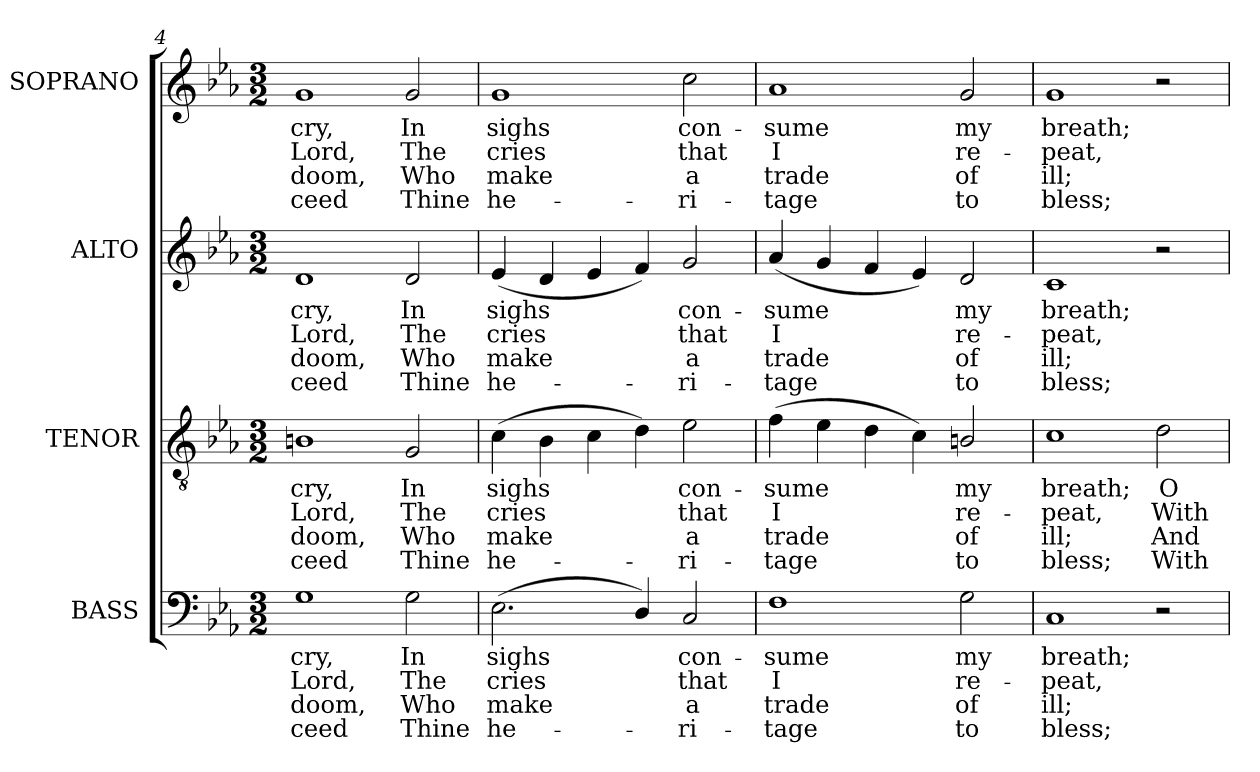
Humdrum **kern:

**kern	**text	**text	**text	**text	**kern	**text	**text	**text	**text	**kern	**text	**text	**text	**text	**kern	**text	**text	**text	**text
*part4	*part4	*part4	*part4	*part4	*part3	*part3	*part3	*part3	*part3	*part2	*part2	*part2	*part2	*part2	*part1	*part1	*part1	*part1	*part1
*staff4	*staff4	*staff4	*staff4	*staff4	*staff3	*staff3	*staff3	*staff3	*staff3	*staff2	*staff2	*staff2	*staff2	*staff2	*staff1	*staff1	*staff1	*staff1	*staff1
*I"BASS	*	*	*	*	*I"TENOR	*	*	*	*	*I"ALTO	*	*	*	*	*I"SOPRANO	*	*	*	*
*I'B.	*	*	*	*	*I'T.	*	*	*	*	*I'A.	*	*	*	*	*I'S.	*	*	*	*
*clefF4	*	*	*	*	*clefGv2	*	*	*	*	*clefG2	*	*	*	*	*clefG2	*	*	*	*
*	*	*	*	*	*ITrd7c12	*	*	*	*	*	*	*	*	*	*	*	*	*	*
*k[b-e-a-]	*	*	*	*	*k[b-e-a-]	*	*	*	*	*k[b-e-a-]	*	*	*	*	*k[b-e-a-]	*	*	*	*
*c:	*	*	*	*	*c:	*	*	*	*	*c:	*	*	*	*	*c:	*	*	*	*
*M3/2	*	*	*	*	*M3/2	*	*	*	*	*M3/2	*	*	*	*	*M3/2	*	*	*	*
=4	=4	=4	=4	=4	=4	=4	=4	=4	=4	=4	=4	=4	=4	=4	=4	=4	=4	=4	=4
!	!LO:LY:b:color=#000000	!LO:LY:b:color=#000000	!LO:LY:b:color=#000000	!LO:LY:b:color=#000000	!	!	!	!	!	!	!	!	!	!	!	!	!	!	!
!	!	!	!	!	!	!LO:LY:b:color=#000000	!LO:LY:b:color=#000000	!LO:LY:b:color=#000000	!LO:LY:b:color=#000000	!	!	!	!	!	!	!	!	!	!
!	!	!	!	!	!	!	!	!	!	!	!LO:LY:b:color=#000000	!LO:LY:b:color=#000000	!LO:LY:b:color=#000000	!LO:LY:b:color=#000000	!	!	!	!	!
!	!	!	!	!	!	!	!	!	!	!	!	!	!	!	!	!LO:LY:b:color=#000000	!LO:LY:b:color=#000000	!LO:LY:b:color=#000000	!LO:LY:b:color=#000000
1Gi	cry,	Lord,	-doom,	ceed	1BBni	cry,	Lord,	-doom,	ceed	1di	cry,	Lord,	-doom,	ceed	1gi	cry,	Lord,	-doom,	ceed
!	!LO:LY:b:color=#000000	!LO:LY:b:color=#000000	!LO:LY:b:color=#000000	!LO:LY:b:color=#000000	!	!	!	!	!	!	!	!	!	!	!	!	!	!	!
!	!	!	!	!	!	!LO:LY:b:color=#000000	!LO:LY:b:color=#000000	!LO:LY:b:color=#000000	!LO:LY:b:color=#000000	!	!	!	!	!	!	!	!	!	!
!	!	!	!	!	!	!	!	!	!	!	!LO:LY:b:color=#000000	!LO:LY:b:color=#000000	!LO:LY:b:color=#000000	!LO:LY:b:color=#000000	!	!	!	!	!
!	!	!	!	!	!	!	!	!	!	!	!	!	!	!	!	!LO:LY:b:color=#000000	!LO:LY:b:color=#000000	!LO:LY:b:color=#000000	!LO:LY:b:color=#000000
2Gi\	In	The	Who	Thine	2GGi/	In	The	Who	Thine	2di/	In	The	Who	Thine	2gi/	In	The	Who	Thine
=5	=5	=5	=5	=5	=5	=5	=5	=5	=5	=5	=5	=5	=5	=5	=5	=5	=5	=5	=5
!	!LO:LY:b:color=#000000	!LO:LY:b:color=#000000	!LO:LY:b:color=#000000	!LO:LY:b:color=#000000	!	!	!	!	!	!	!	!	!	!	!	!	!	!	!
!	!	!	!	!	!	!LO:LY:b:color=#000000	!LO:LY:b:color=#000000	!LO:LY:b:color=#000000	!LO:LY:b:color=#000000	!	!	!	!	!	!	!	!	!	!
!	!	!	!	!	!	!	!	!	!	!	!LO:LY:b:color=#000000	!LO:LY:b:color=#000000	!LO:LY:b:color=#000000	!LO:LY:b:color=#000000	!	!	!	!	!
!	!	!	!	!	!	!	!	!	!	!	!	!	!	!	!	!LO:LY:b:color=#000000	!LO:LY:b:color=#000000	!LO:LY:b:color=#000000	!LO:LY:b:color=#000000
(2.E-i\	sighs	cries	make	he-	(4Ci\	sighs	cries	make	he-	(4e-i/	sighs	cries	make	he-	1gi	sighs	cries	make	he-
.	.	.	.	.	4BB-i\	.	.	.	.	4di/	.	.	.	.	.	.	.	.	.
.	.	.	.	.	4Ci\	.	.	.	.	4e-i/	.	.	.	.	.	.	.	.	.
4Di/)	.	.	.	.	4Di\)	.	.	.	.	4fi/)	.	.	.	.	.	.	.	.	.
!	!LO:LY:b:color=#000000	!LO:LY:b:color=#000000	!LO:LY:b:color=#000000	!LO:LY:b:color=#000000	!	!	!	!	!	!	!	!	!	!	!	!	!	!	!
!	!	!	!	!	!	!LO:LY:b:color=#000000	!LO:LY:b:color=#000000	!LO:LY:b:color=#000000	!LO:LY:b:color=#000000	!	!	!	!	!	!	!	!	!	!
!	!	!	!	!	!	!	!	!	!	!	!LO:LY:b:color=#000000	!LO:LY:b:color=#000000	!LO:LY:b:color=#000000	!LO:LY:b:color=#000000	!	!	!	!	!
!	!	!	!	!	!	!	!	!	!	!	!	!	!	!	!	!LO:LY:b:color=#000000	!LO:LY:b:color=#000000	!LO:LY:b:color=#000000	!LO:LY:b:color=#000000
2Ci/	con-	that	-a	ri-	2E-i\	con-	that	-a	ri-	2gi/	con-	that	-a	ri-	2cci\	con-	that	-a	ri-
!!LO:LB:g=z
=6	=6	=6	=6	=6	=6	=6	=6	=6	=6	=6	=6	=6	=6	=6	=6	=6	=6	=6	=6
!	!LO:LY:b:color=#000000	!LO:LY:b:color=#000000	!LO:LY:b:color=#000000	!LO:LY:b:color=#000000	!	!	!	!	!	!	!	!	!	!	!	!	!	!	!
!	!	!	!	!	!	!LO:LY:b:color=#000000	!LO:LY:b:color=#000000	!LO:LY:b:color=#000000	!LO:LY:b:color=#000000	!	!	!	!	!	!	!	!	!	!
!	!	!	!	!	!	!	!	!	!	!	!LO:LY:b:color=#000000	!LO:LY:b:color=#000000	!LO:LY:b:color=#000000	!LO:LY:b:color=#000000	!	!	!	!	!
!	!	!	!	!	!	!	!	!	!	!	!	!	!	!	!	!LO:LY:b:color=#000000	!LO:LY:b:color=#000000	!LO:LY:b:color=#000000	!LO:LY:b:color=#000000
1Fi	-sume	I	-trade	tage	(4Fi\	-sume	I	-trade	tage	(4a-i/	-sume	I	-trade	tage	1a-i	-sume	I	-trade	tage
.	.	.	.	.	4E-i\	.	.	.	.	4gi/	.	.	.	.	.	.	.	.	.
.	.	.	.	.	4Di\	.	.	.	.	4fi/	.	.	.	.	.	.	.	.	.
.	.	.	.	.	4Ci\)	.	.	.	.	4e-i/)	.	.	.	.	.	.	.	.	.
!	!LO:LY:b:color=#000000	!LO:LY:b:color=#000000	!LO:LY:b:color=#000000	!LO:LY:b:color=#000000	!	!	!	!	!	!	!	!	!	!	!	!	!	!	!
!	!	!	!	!	!	!LO:LY:b:color=#000000	!LO:LY:b:color=#000000	!LO:LY:b:color=#000000	!LO:LY:b:color=#000000	!	!	!	!	!	!	!	!	!	!
!	!	!	!	!	!	!	!	!	!	!	!LO:LY:b:color=#000000	!LO:LY:b:color=#000000	!LO:LY:b:color=#000000	!LO:LY:b:color=#000000	!	!	!	!	!
!	!	!	!	!	!	!	!	!	!	!	!	!	!	!	!	!LO:LY:b:color=#000000	!LO:LY:b:color=#000000	!LO:LY:b:color=#000000	!LO:LY:b:color=#000000
2Gi\	my	re-	of	to	2BBni/	my	re-	of	to	2di/	my	re-	of	to	2gi/	my	re-	of	to
=7	=7	=7	=7	=7	=7	=7	=7	=7	=7	=7	=7	=7	=7	=7	=7	=7	=7	=7	=7
!	!LO:LY:b:color=#000000	!LO:LY:b:color=#000000	!LO:LY:b:color=#000000	!LO:LY:b:color=#000000	!	!	!	!	!	!	!	!	!	!	!	!	!	!	!
!	!	!	!	!	!	!LO:LY:b:color=#000000	!LO:LY:b:color=#000000	!LO:LY:b:color=#000000	!LO:LY:b:color=#000000	!	!	!	!	!	!	!	!	!	!
!	!	!	!	!	!	!	!	!	!	!	!LO:LY:b:color=#000000	!LO:LY:b:color=#000000	!LO:LY:b:color=#000000	!LO:LY:b:color=#000000	!	!	!	!	!
!	!	!	!	!	!	!	!	!	!	!	!	!	!	!	!	!LO:LY:b:color=#000000	!LO:LY:b:color=#000000	!LO:LY:b:color=#000000	!LO:LY:b:color=#000000
1Ci	breath;	-peat,	ill;	bless;	1Ci	breath;	-peat,	ill;	bless;	1ci	breath;	-peat,	ill;	bless;	1gi	breath;	-peat,	ill;	bless;
!	!	!	!	!	!	!LO:LY:b:color=#000000	!LO:LY:b:color=#000000	!LO:LY:b:color=#000000	!LO:LY:b:color=#000000	!	!	!	!	!	!	!	!	!	!
2r	.	.	.	.	2Di\	O	With	And	With	2r	.	.	.	.	2r	.	.	.	.
=	=	=	=	=	=	=	=	=	=	=	=	=	=	=	=	=	=	=	=
*-	*-	*-	*-	*-	*-	*-	*-	*-	*-	*-	*-	*-	*-	*-	*-	*-	*-	*-	*-
